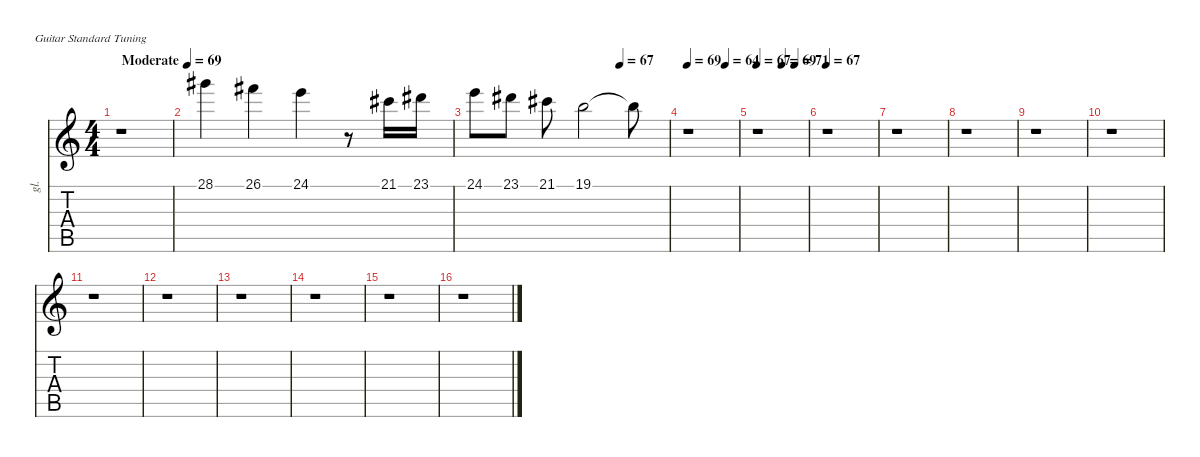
\defaultSystemsLayout 4
\hideDynamics
\bracketExtendMode nobrackets
\otherSystemsTrackNameOrientation horizontal
\track ("Track 16" "gl.") {instrument glockenspiel}
\staff {score tabs}
\tuning (E4 B3 G3 D3 A2 E2)
\ts (4 4)
\beaming (8 2 2 2 2)
\tempo (69 "Moderate")
\clef g2
\ks c
r.1{dy f instrument glockenspiel beam Down} |
28.1{acc #}.4{beam Down} 26.1{acc #}.4{beam Down} 24.1.4{beam Down} r.8{beam Down} 21.1{acc #}.16{dy mf beam Down} 23.1{acc #}.16{beam Down} |
\tempo (67 0.75)
24.1.8{dy f beam Down} 23.1{acc #}.8{beam Down} 21.1{acc #}.8{beam Down} 19.1.2{beam Down} 19.1{t}.8{beam Down} |
\tempo 69
\tempo (64 0.75)
r.1{beam Down} |
\tempo 67
\tempo (69 0.5)
\tempo (71 0.75)
r.1{beam Down} |
\tempo 67
r.1{beam Down} |
r.1{beam Down} |
r.1{beam Down} |
r.1{beam Down} |
r.1{beam Down} |
r.1{beam Down} |
r.1{beam Down} |
r.1{beam Down} |
r.1{beam Down} |
r.1{beam Down} |
r.1{beam Down}
